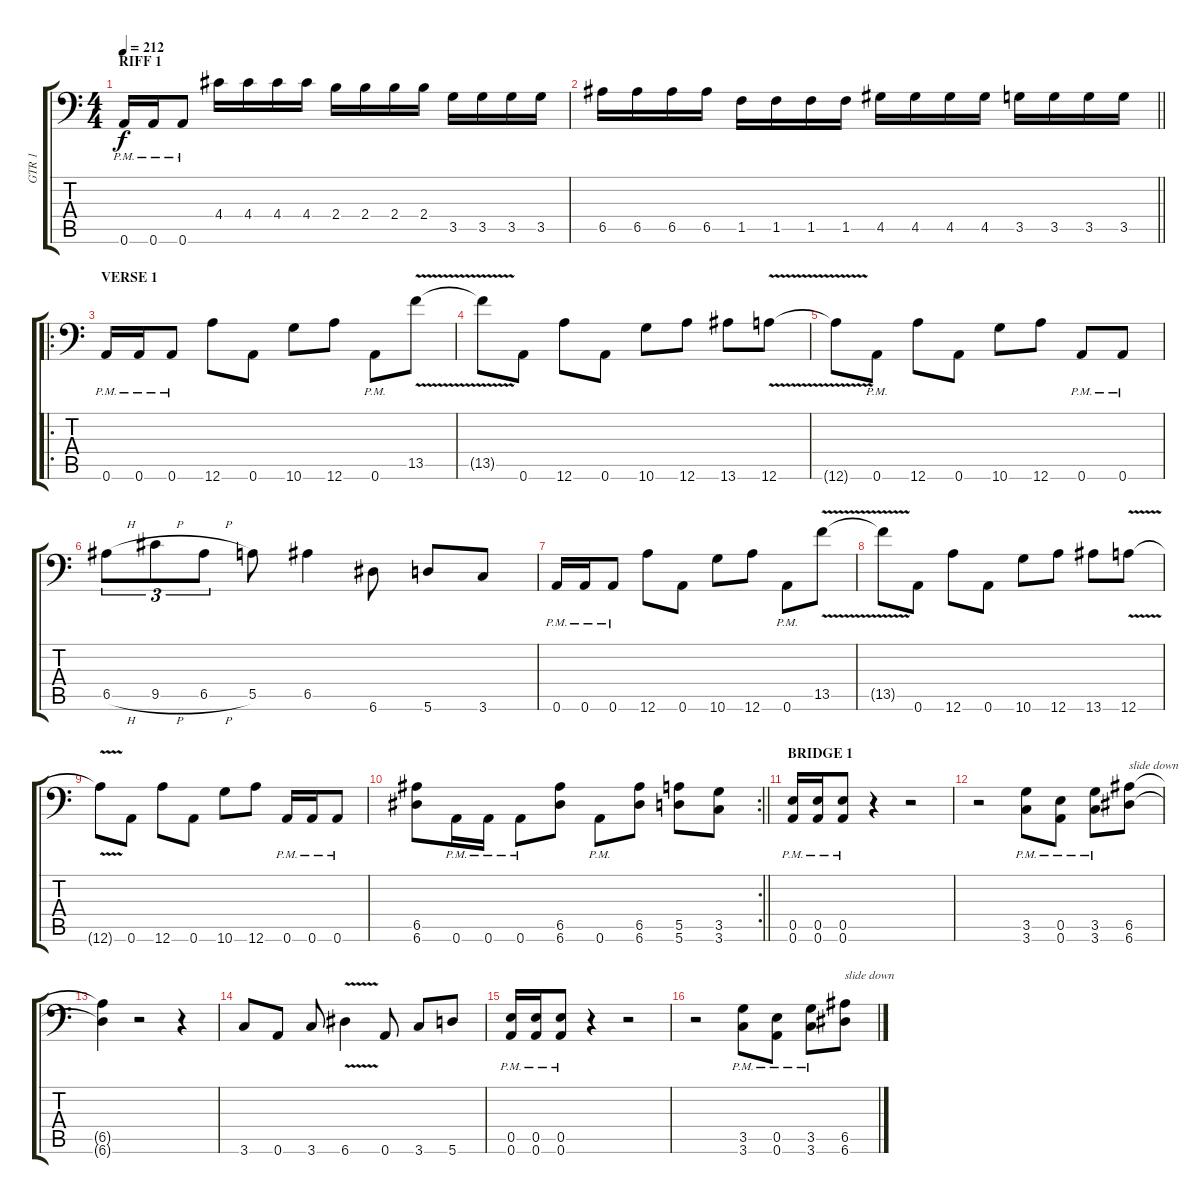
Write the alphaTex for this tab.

\track ("GTR 1" "GTR 1") {instrument distortionguitar}
\staff {score tabs}
\tuning (B3 Gb3 D3 A2 E2 A1) {hide}
\ts (4 4)
\section ("" "RIFF 1")
\tempo 212
\clef f4
\ks c
0.6{pm}.16{dy f instrument distortionguitar} 0.6{pm}.16 0.6{pm}.8 4.4.16 4.4.16 4.4.16 4.4.16 2.4.16 2.4.16 2.4.16 2.4.16 3.5.16 3.5.16 3.5.16 3.5.16 |
\barLineRight lightlight
6.5.16 6.5.16 6.5.16 6.5.16 1.5.16 1.5.16 1.5.16 1.5.16 4.5.16 4.5.16 4.5.16 4.5.16 3.5.16 3.5.16 3.5.16 3.5.16 |
\ro
\section ("" "VERSE 1")
0.6{pm}.16 0.6{pm}.16 0.6{pm}.8 12.6.8 0.6.8 10.6.8 12.6.8 0.6{pm}.8 13.5{v}.8 |
13.5{t}.8 0.6.8 12.6.8 0.6.8 10.6.8 12.6.8 13.6.8 12.6{v}.8 |
12.6{t}.8 0.6{pm}.8 12.6.8 0.6.8 10.6.8 12.6.8 0.6{pm}.8 0.6{pm}.8 |
6.5{h}.8{tu (3 2)} 9.5{h}.8{tu (3 2)} 6.5{h}.8{tu (3 2)} 5.5.8 6.5.4 6.6.8 5.6.8 3.6.8 |
0.6{pm}.16 0.6{pm}.16 0.6{pm}.8 12.6.8 0.6.8 10.6.8 12.6.8 0.6{pm}.8 13.5{v}.8 |
13.5{t}.8 0.6.8 12.6.8 0.6.8 10.6.8 12.6.8 13.6.8 12.6{v}.8 |
12.6{t}.8 0.6.8 12.6.8 0.6.8 10.6.8 12.6.8 0.6{pm}.16 0.6{pm}.16 0.6{pm}.8 |
\rc 2
\barLineRight lightlight
(6.5 6.6).8 0.6{pm}.16 0.6{pm}.16 0.6{pm}.8 (6.5 6.6).8 0.6{pm}.8 (6.5 6.6).8 (5.5 5.6).8 (3.5 3.6).8 |
\section ("" "BRIDGE 1")
(0.5{pm} 0.6{pm}).16 (0.5{pm} 0.6{pm}).16 (0.5{pm} 0.6{pm}).8 r.4 r.2 |
r.2 (3.5{pm} 3.6{pm}).8 (0.5{pm} 0.6{pm}).8 (3.5{pm} 3.6{pm}).8 (6.5 6.6).8{txt "slide down"} |
(6.5{t} 6.6{t}).4 r.2 r.4 |
3.6.8 0.6.8 3.6.8 6.6{v}.4 0.6.8 3.6.8 5.6.8 |
(0.5{pm} 0.6{pm}).16 (0.5{pm} 0.6{pm}).16 (0.5{pm} 0.6{pm}).8 r.4 r.2 |
r.2 (3.5{pm} 3.6{pm}).8 (0.5{pm} 0.6{pm}).8 (3.5{pm} 3.6{pm}).8 (6.5 6.6).8{txt "slide down"}
